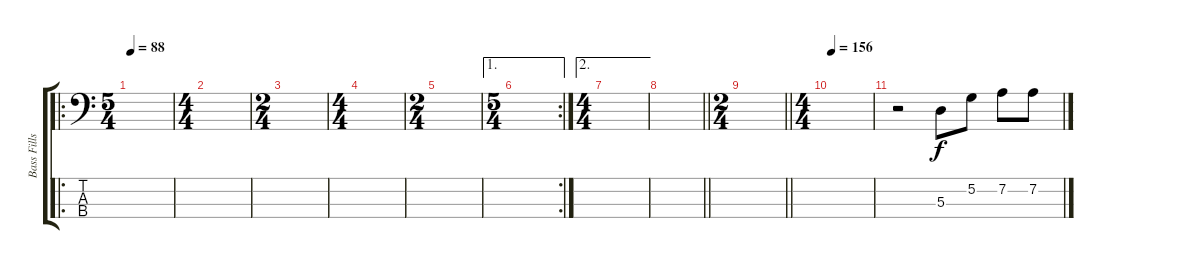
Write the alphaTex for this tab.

\track ("Bass Fills" "Bass Fills") {instrument electricbasspick}
\staff {score tabs}
\tuning (G2 D2 A1 E1) {hide}
\ro
\ts (5 4)
\tempo 88
\clef f4
\ks c
|
\ts (4 4)
|
\ts (2 4)
|
\ts (4 4)
|
\ts (2 4)
|
\ae 1
\rc 2
\ts (5 4)
|
\ae 2
\ts (4 4)
|
\barLineRight lightlight
|
\ts (2 4)
\barLineRight lightlight
|
\ts (4 4)
\tempo 156
|
r.2 5.3.8 5.2.8 7.2.8 7.2.8
